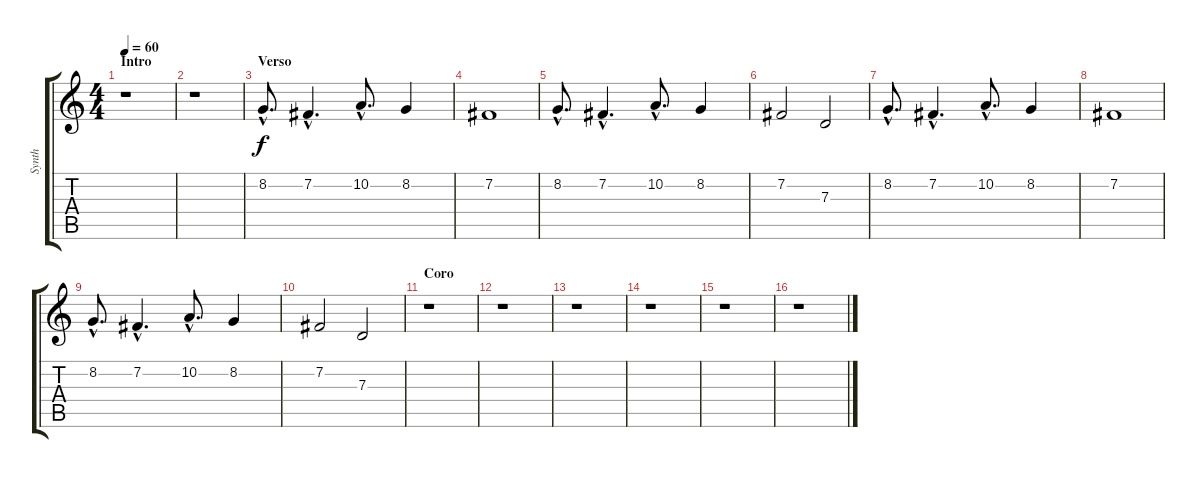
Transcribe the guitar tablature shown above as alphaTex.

\track ("Synth" "Synth") {instrument fx7echoes}
\staff {score tabs}
\tuning (E4 B3 G3 D3 A2 E2) {hide}
\ts (4 4)
\section ("" "Intro")
\tempo 60
\clef g2
\ks c
r.1{dy f instrument fx7echoes} |
r.1 |
\section ("" "Verso")
8.2{hac}.8{d} 7.2{hac}.4{d} 10.2{hac}.8{d} 8.2.4 |
7.2.1 |
8.2{hac}.8{d} 7.2{hac}.4{d} 10.2{hac}.8{d} 8.2.4 |
7.2.2 7.3.2 |
8.2{hac}.8{d} 7.2{hac}.4{d} 10.2{hac}.8{d} 8.2.4 |
7.2.1 |
8.2{hac}.8{d} 7.2{hac}.4{d} 10.2{hac}.8{d} 8.2.4 |
7.2.2 7.3.2 |
\section ("" "Coro")
r.1 |
r.1 |
r.1 |
r.1 |
r.1 |
r.1
